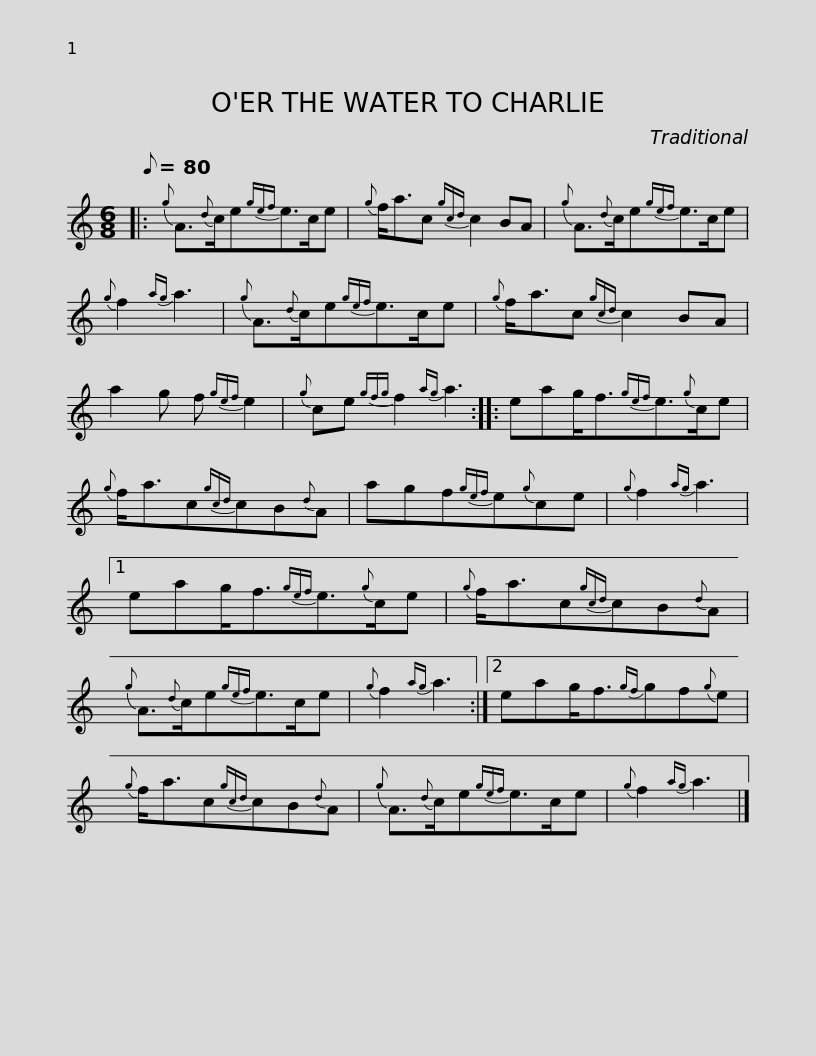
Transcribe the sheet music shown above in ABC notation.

X:1
L:1/8
Q:1/8=80
M:6/8
I:linebreak $
K:C
V:1 treble
V:1
|:{g} A3/2{d}c/e{gef}e>ce |{g} f<ac{gcd} c2 BA |{g} A3/2{d}c/e{gef}e>ce |${g} f2{ag} a3 |{g} A3/2{d}c/e{gef}e>ce | %5
{g} f<ac{gcd} c2 BA |$ a2 g f{gef} e2 |{g} ce{gfg} f2{ag} a3 :: eag<f{gef}e3/2{g}c/e |${g} f<ac{gcd}cB{d}A | %10
 agf{gef}e{g}ce |{g} f2{ag} a3 |1$ eag<f{gef}e3/2{g}c/e |{g} f<ac{gcd}cB{d}A |{g} A3/2{d}c/e{gef}e>ce |$ %15
{g} f2{ag} a3 :|2 eag<f{gf}gf{g}e |{g} f<ac{gcd}cB{d}A |${g} A3/2{d}c/e{gef}e>ce |{g} f2{ag} a3 |] %20
